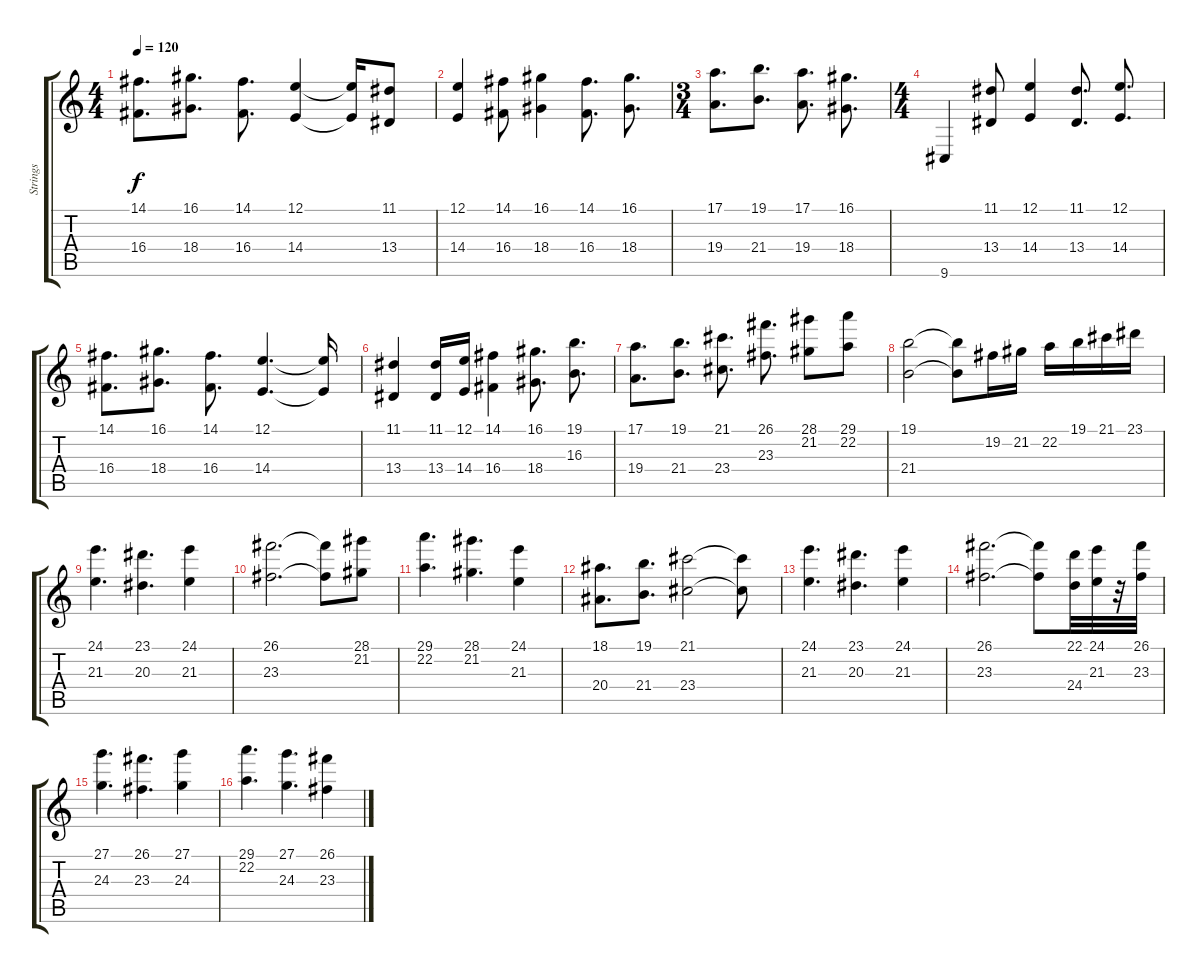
\track ("Strings" "Strings") {instrument stringensemble1}
\staff {score tabs}
\tuning (E4 B3 G3 D3 A2 E2) {hide}
\ts (4 4)
\tempo 120
\clef g2
\ks c
(14.1 16.4).8{d dy f} (16.1 18.4).8{d} (14.1 16.4).8{d} (12.1 14.4).4 (12.1{t} 14.4{t}).16 (11.1 13.4).8 |
(12.1 14.4).4 (14.1 16.4).8 (16.1 18.4).4 (14.1 16.4).8{d} (16.1 18.4).8{d} |
\ts (3 4)
(17.1 19.4).8{d} (19.1 21.4).8{d} (17.1 19.4).8{d} (16.1 18.4).8{d} |
\ts (4 4)
9.6.4 (11.1 13.4).8 (12.1 14.4).4 (11.1 13.4).8{d} (12.1 14.4).8{d} |
(14.1 16.4).8{d} (16.1 18.4).8{d} (14.1 16.4).8{d} (12.1 14.4).4{d} (12.1{t} 14.4{t}).16 |
(11.1 13.4).4 (11.1 13.4).16 (12.1 14.4).16 (14.1 16.4).4 (16.1 18.4).8{d} (19.1 16.3).8{d} |
(17.1 19.4).8{d} (19.1 21.4).8{d} (21.1 23.4).8{d} (26.1 23.3).8{d} (28.1 21.2).8 (29.1 22.2).8 |
(19.1 21.4).2 (19.1{t} 21.4{t}).8 19.2.16 21.2.16 22.2.16 19.1.16 21.1.16 23.1.16 |
(24.1 21.3).4{d} (23.1 20.3).4{d} (24.1 21.3).4 |
(26.1 23.3).2{d} (26.1{t} 23.3{t}).8 (28.1 21.2).8 |
(29.1 22.2).4{d} (28.1 21.2).4{d} (24.1 21.3).4 |
(18.1 20.4).8{d} (19.1 21.4).8{d} (21.1 23.4).2 (21.1{t} 23.4{t}).8 |
(24.1 21.3).4{d} (23.1 20.3).4{d} (24.1 21.3).4 |
(26.1 23.3).2{d} (26.1{t} 23.3{t}).8 (22.1 24.4).32 (24.1 21.3).32 r.32 (26.1 23.3).32 |
(27.1 24.3).4{d} (26.1 23.3).4{d} (27.1 24.3).4 |
(29.1 22.2).4{d} (27.1 24.3).4{d} (26.1 23.3).4
